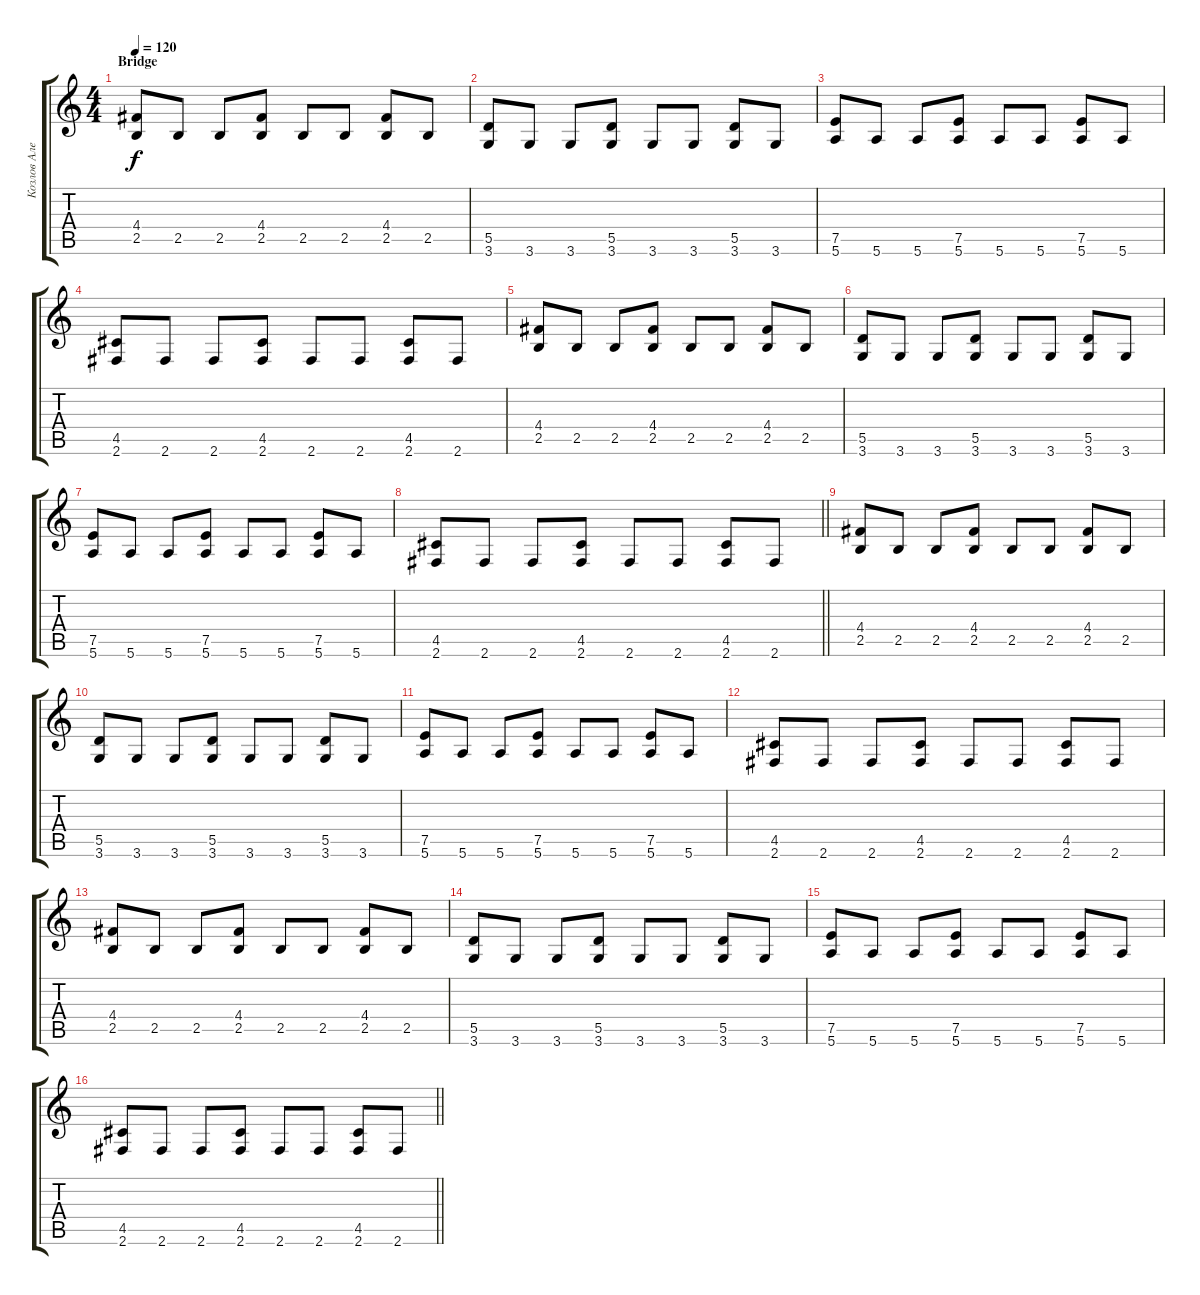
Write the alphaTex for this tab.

\track ("Козлов Александр  ( Ритм гитара )" "Козлов Але") {instrument distortionguitar}
\staff {score tabs}
\tuning (E4 B3 G3 D3 A2 E2) {hide}
\ts (4 4)
\section ("" "Bridge")
\tempo 120
\clef g2
\ks c
(4.4 2.5).8{dy f} 2.5.8 2.5.8 (4.4 2.5).8 2.5.8 2.5.8 (4.4 2.5).8 2.5.8 |
(5.5 3.6).8 3.6.8 3.6.8 (5.5 3.6).8 3.6.8 3.6.8 (5.5 3.6).8 3.6.8 |
(7.5 5.6).8 5.6.8 5.6.8 (7.5 5.6).8 5.6.8 5.6.8 (7.5 5.6).8 5.6.8 |
(4.5 2.6).8 2.6.8 2.6.8 (4.5 2.6).8 2.6.8 2.6.8 (4.5 2.6).8 2.6.8 |
(4.4 2.5).8 2.5.8 2.5.8 (4.4 2.5).8 2.5.8 2.5.8 (4.4 2.5).8 2.5.8 |
(5.5 3.6).8 3.6.8 3.6.8 (5.5 3.6).8 3.6.8 3.6.8 (5.5 3.6).8 3.6.8 |
(7.5 5.6).8 5.6.8 5.6.8 (7.5 5.6).8 5.6.8 5.6.8 (7.5 5.6).8 5.6.8 |
\barLineRight lightlight
(4.5 2.6).8 2.6.8 2.6.8 (4.5 2.6).8 2.6.8 2.6.8 (4.5 2.6).8 2.6.8 |
\section ("" "")
(4.4 2.5).8 2.5.8 2.5.8 (4.4 2.5).8 2.5.8 2.5.8 (4.4 2.5).8 2.5.8 |
(5.5 3.6).8 3.6.8 3.6.8 (5.5 3.6).8 3.6.8 3.6.8 (5.5 3.6).8 3.6.8 |
(7.5 5.6).8 5.6.8 5.6.8 (7.5 5.6).8 5.6.8 5.6.8 (7.5 5.6).8 5.6.8 |
(4.5 2.6).8 2.6.8 2.6.8 (4.5 2.6).8 2.6.8 2.6.8 (4.5 2.6).8 2.6.8 |
(4.4 2.5).8 2.5.8 2.5.8 (4.4 2.5).8 2.5.8 2.5.8 (4.4 2.5).8 2.5.8 |
(5.5 3.6).8 3.6.8 3.6.8 (5.5 3.6).8 3.6.8 3.6.8 (5.5 3.6).8 3.6.8 |
(7.5 5.6).8 5.6.8 5.6.8 (7.5 5.6).8 5.6.8 5.6.8 (7.5 5.6).8 5.6.8 |
\barLineRight lightlight
(4.5 2.6).8 2.6.8 2.6.8 (4.5 2.6).8 2.6.8 2.6.8 (4.5 2.6).8 2.6.8
